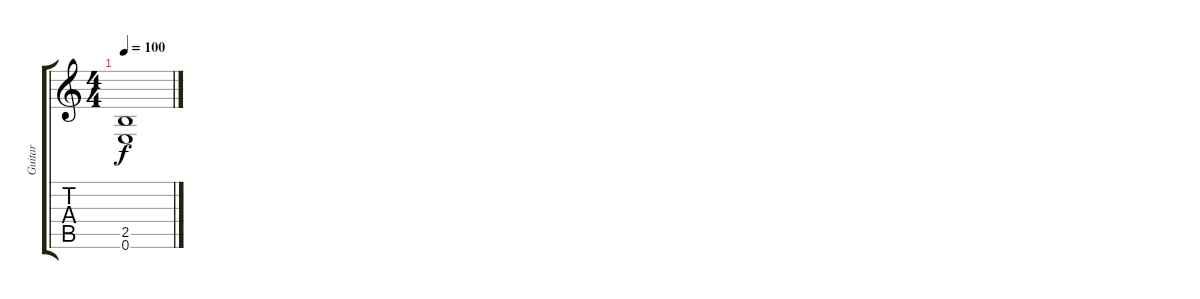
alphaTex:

\track ("Guitar" "Guitar") {instrument electricguitarmuted}
\staff {score tabs}
\tuning (E4 B3 G3 D3 A2 E2) {hide}
\ts (4 4)
\tempo 100
\clef g2
\ks c
(2.5{t} 0.6{t}).1{dy f}
